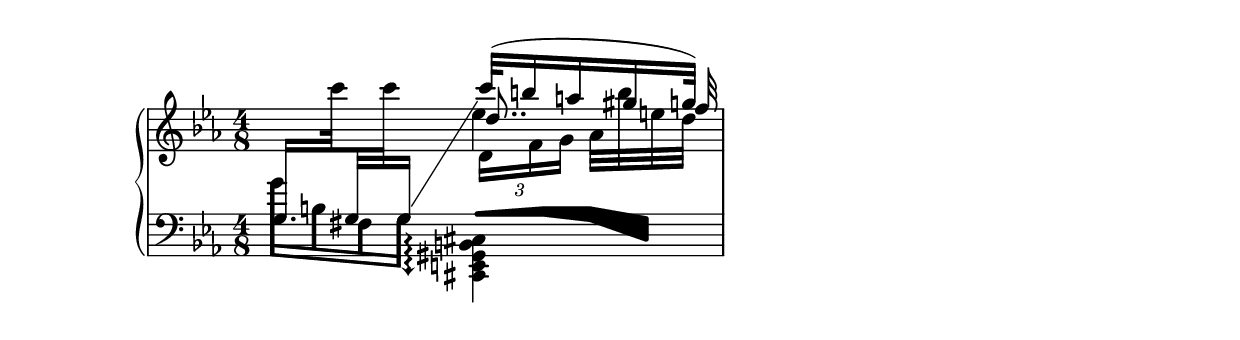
%% DO NOT EDIT this file manually; it is automatically
%% generated from LSR http://lsr.dsi.unimi.it
%% Make any changes in LSR itself, or in Documentation/snippets/new/ ,
%% and then run scripts/auxiliar/makelsr.py
%%
%% This file is in the public domain.
\version "2.17.20"

\header {
  lsrtags = "headword"

  texidoc = "
Random complex notation

"
  doctitle = "Screech and Boink"
} % begin verbatim

\score {
  \context PianoStaff <<
    \new Staff = "up" {
      \time 4/8
      \key c \minor
      <<
        {
          \revert Stem.direction
          \change Staff = down
          \set subdivideBeams = ##t
          g16.[
          \change Staff = up
          c'''32
          \change Staff = down
          g32
          \change Staff = up
          c'''32
          \change Staff = down
          g16]
          \change Staff = up
          \stemUp
          \set followVoice = ##t
          c'''32([ b''16 a''16 gis''16 g''32)]
        }
        \\
        { s4 \tuplet 3/2 { d'16[ f' g'] } as'32[ b''32 e'' d''] }
        \\
        { s4 \autoBeamOff d''8.. f''32  }
        \\
        { s4 es''4 }
      >>
    }
    \new Staff = "down" {
      \clef bass
      \key c \minor
      \set subdivideBeams = ##f
      \override Stem.french-beaming = ##t
      \override Beam.beam-thickness = #0.3
      \override Stem.thickness = #4.0
      g'16[ b16 fis16 g16]
      <<
        \makeClusters {
          as16 <as b> <g b> <g cis>
        }
        \\
        {
          \override Staff.Arpeggio.arpeggio-direction = #DOWN
          <cis, e, gis, b, cis>4\arpeggio
        }
      >>
    }
  >>
  \midi {
    \tempo 8 = 60
  }
  \layout {
    ragged-right = ##t
    \context {
      \Staff
      \consists "Horizontal_bracket_engraver"
    }
  }
}
